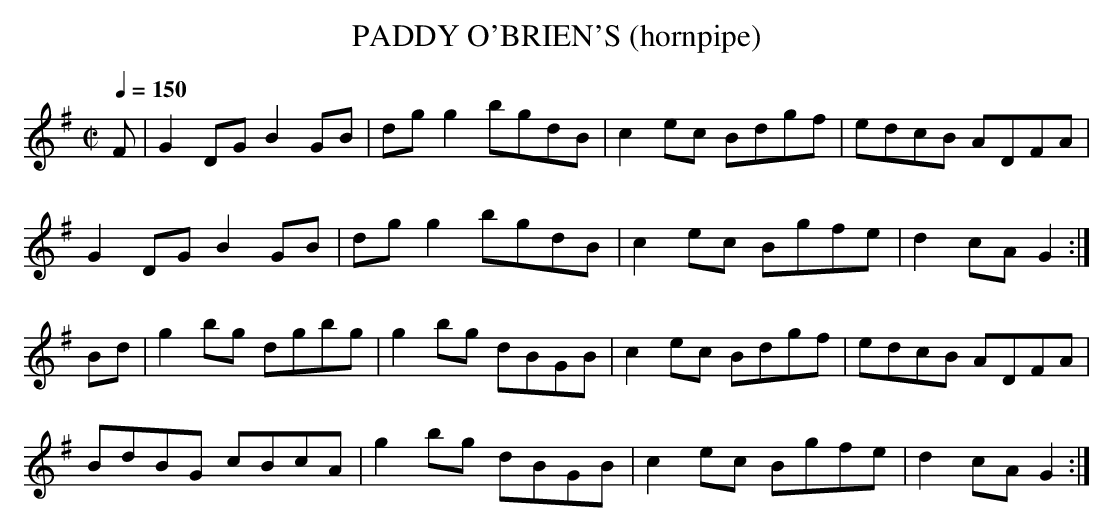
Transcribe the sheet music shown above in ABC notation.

X:1
T:PADDY O'BRIEN'S (hornpipe)
Q:1/4=150
M:C|
K:G
F|G2DG B2GB|dgg2 bgdB|c2ec Bdgf|edcB ADFA|
G2 DG B2 GB|dg g2 bgdB|c2 ec Bgfe|d2cA G2 :|
Bd|g2 bg dgbg|g2 bg dBGB|c2 ec Bdgf|edcB ADFA|
BdBG cBcA|g2 bg dBGB|c2 ec Bgfe|d2cA G2 :|
